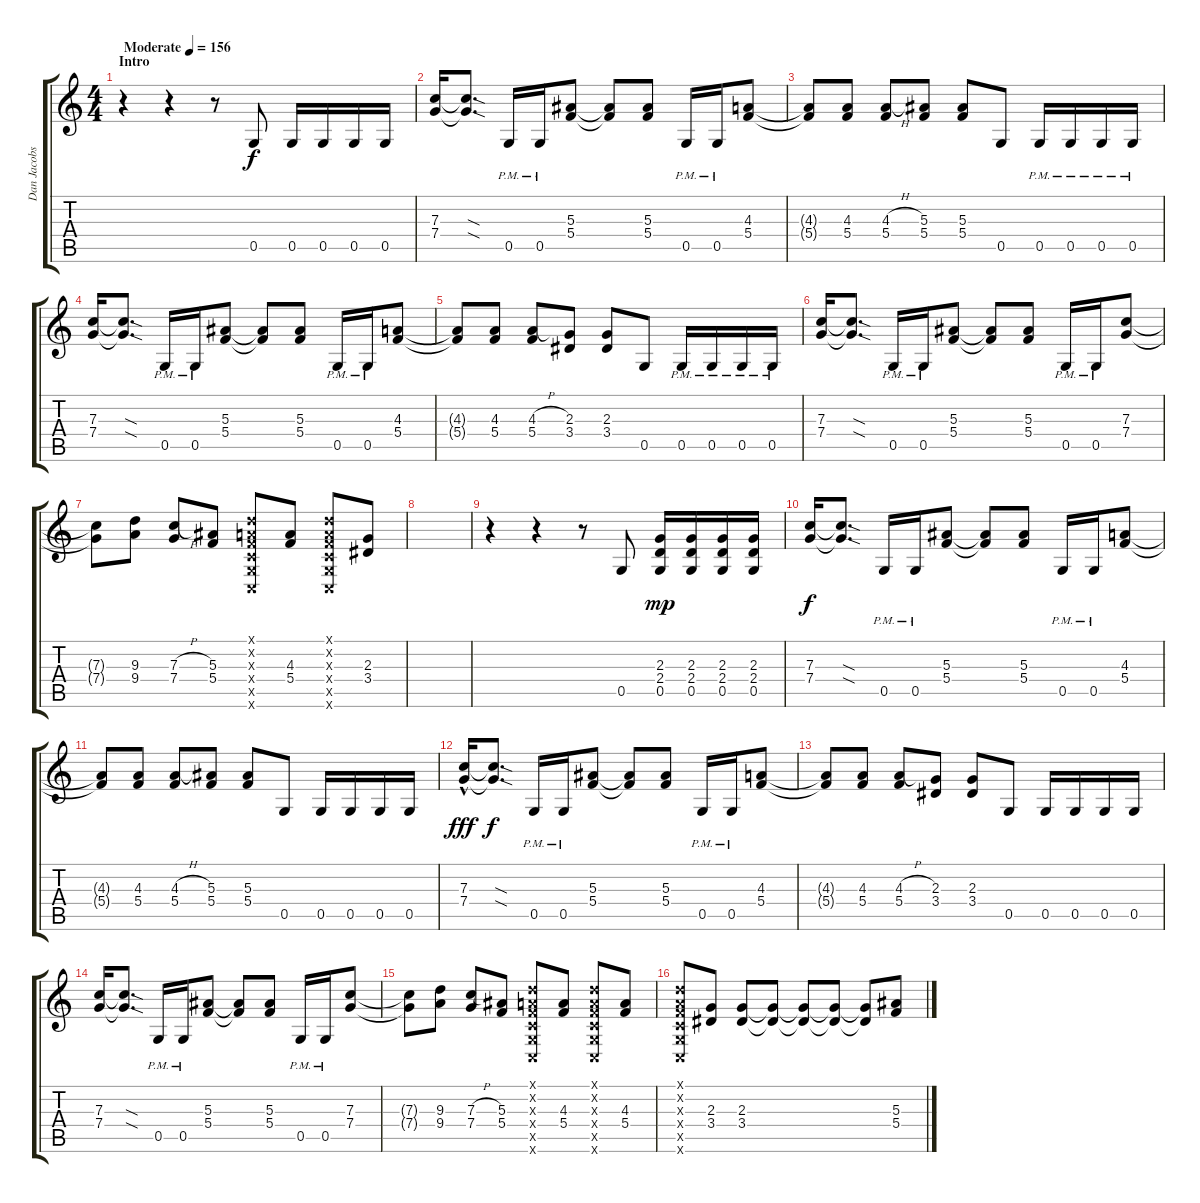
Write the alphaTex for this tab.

\track ("Dan Jacobs" "Dan Jacobs") {instrument distortionguitar}
\staff {score tabs}
\tuning (D4 A3 F3 C3 G2 C2) {hide}
\ts (4 4)
\section ("" "Intro")
\tempo (156 "Moderate")
\clef g2
\ks c
r.4{dy f instrument distortionguitar} r.4 r.8 0.5.8 0.5.16 0.5.16 0.5.16 0.5.16 |
(7.3 7.4).16 (7.3{sod t} 7.4{sod t}).8{d} 0.5{pm}.16 0.5{pm}.16 (5.3 5.4).8 (5.3{t} 5.4{t}).8 (5.3 5.4).8 0.5{pm}.16 0.5{pm}.16 (4.3 5.4).8 |
(4.3{t} 5.4{t}).8 (4.3 5.4).8 (4.3{h} 5.4).8 (5.3 5.4).8 (5.3 5.4).8 0.5.8 0.5{pm}.16 0.5{pm}.16 0.5{pm}.16 0.5{pm}.16 |
(7.3 7.4).16 (7.3{sod t} 7.4{sod t}).8{d} 0.5{pm}.16 0.5{pm}.16 (5.3 5.4).8 (5.3{t} 5.4{t}).8 (5.3 5.4).8 0.5{pm}.16 0.5{pm}.16 (4.3 5.4).8 |
(4.3{t} 5.4{t}).8 (4.3 5.4).8 (4.3{h} 5.4).8 (2.3 3.4).8 (2.3 3.4).8 0.5.8 0.5{pm}.16 0.5{pm}.16 0.5{pm}.16 0.5{pm}.16 |
(7.3 7.4).16 (7.3{sod t} 7.4{sod t}).8{d} 0.5{pm}.16 0.5{pm}.16 (5.3 5.4).8 (5.3{t} 5.4{t}).8 (5.3 5.4).8 0.5{pm}.16 0.5{pm}.16 (7.3 7.4).8 |
(7.3{t} 7.4{t}).8 (9.3 9.4).8 (7.3{h} 7.4).8 (5.3 5.4).8{balance 6} (0.1{x} 0.2{x} 0.3{x} 0.4{x} 0.5{x} 0.6{x}).8 (4.3 5.4).8 (0.1{x} 0.2{x} 0.3{x} 0.4{x} 0.5{x} 0.6{x}).8 (2.3 3.4).8 |
|
r.4 r.4 r.8 0.5.8 (2.3 2.4 0.5).16{dy mp} (2.3 2.4 0.5).16 (2.3 2.4 0.5).16 (2.3 2.4 0.5).16 |
(7.3 7.4).16{dy f} (7.3{sod t} 7.4{sod t}).8{d} 0.5{pm}.16 0.5{pm}.16 (5.3 5.4).8 (5.3{t} 5.4{t}).8 (5.3 5.4).8 0.5{pm}.16 0.5{pm}.16 (4.3 5.4).8 |
(4.3{t} 5.4{t}).8 (4.3 5.4).8 (4.3{h} 5.4).8 (5.3 5.4).8 (5.3 5.4).8 0.5.8 0.5.16 0.5.16 0.5.16 0.5.16 |
(7.3 7.4{hac}).16{dy fff} (7.3{sod t} 7.4{sod t}).8{d dy f} 0.5{pm}.16 0.5{pm}.16 (5.3 5.4).8 (5.3{t} 5.4{t}).8 (5.3 5.4).8 0.5{pm}.16 0.5{pm}.16 (4.3 5.4).8 |
(4.3{t} 5.4{t}).8 (4.3 5.4).8 (4.3{h} 5.4).8 (2.3 3.4).8 (2.3 3.4).8 0.5.8 0.5.16 0.5.16 0.5.16 0.5.16 |
(7.3 7.4).16 (7.3{sod t} 7.4{sod t}).8{d} 0.5{pm}.16 0.5{pm}.16 (5.3 5.4).8 (5.3{t} 5.4{t}).8 (5.3 5.4).8 0.5{pm}.16 0.5{pm}.16 (7.3 7.4).8 |
(7.3{t} 7.4{t}).8 (9.3 9.4).8 (7.3{h} 7.4).8 (5.3 5.4).8 (0.1{x} 0.2{x} 0.3{x} 0.4{x} 0.5{x} 0.6{x}).8 (4.3 5.4).8 (0.1{x} 0.2{x} 0.3{x} 0.4{x} 0.5{x} 0.6{x}).8 (4.3 5.4).8 |
(0.1{x} 0.2{x} 0.3{x} 0.4{x} 0.5{x} 0.6{x}).8 (2.3 3.4).8 (2.3 3.4).8 (2.3{t} 3.4{t}).8 (2.3{t} 3.4{t}).8 (2.3{t} 3.4{t}).8 (2.3{t} 3.4{t}).8 (5.3 5.4).8
